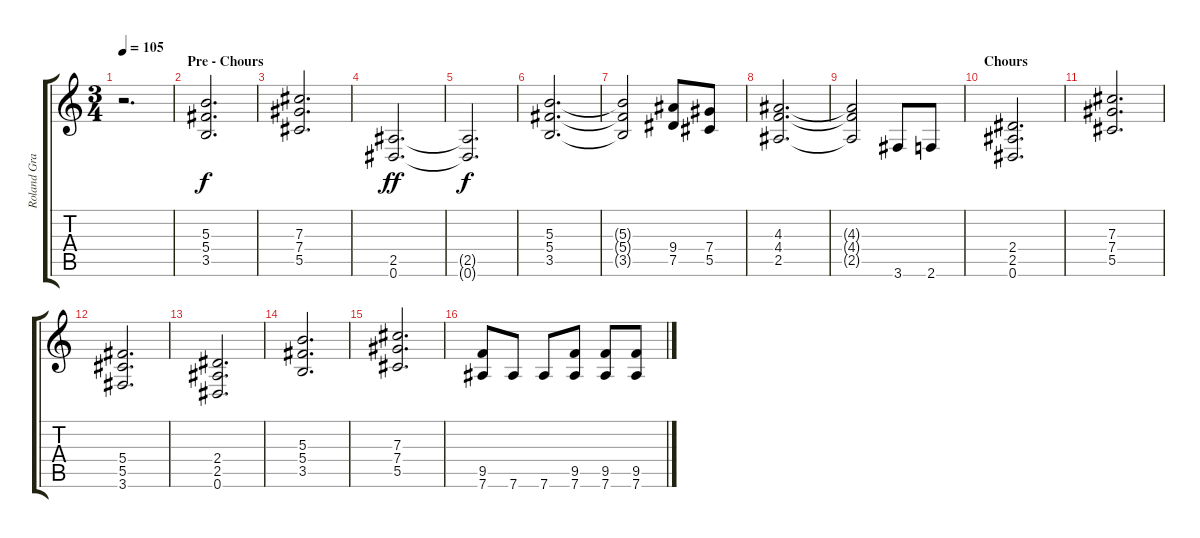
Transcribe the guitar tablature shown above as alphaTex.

\track ("Roland Grapow" "Roland Gra") {instrument overdrivenguitar}
\staff {score tabs}
\tuning (Eb4 Bb3 Gb3 Db3 Ab2 Eb2) {hide}
\ts (3 4)
\tempo 105
\clef g2
\ks c
r.2{d dy f} |
\section ("" "Pre - Chours")
(5.3 5.4 3.5).2{d volume 11 instrument distortionguitar} |
(7.3 7.4 5.5).2{d} |
(2.5 0.6).2{d dy ff volume 9} |
(2.5{t} 0.6{t}).2{d dy f} |
(5.3 5.4 3.5).2{d volume 11} |
(5.3{t} 5.4{t} 3.5{t}).2 (9.4 7.5).8 (7.4 5.5).8 |
(4.3 4.4 2.5).2{d} |
(4.3{t} 4.4{t} 2.5{t}).2 3.6.8 2.6.8 |
\section ("" "Chours")
(2.4 2.5 0.6).2{d volume 7} |
(7.3 7.4 5.5).2{d} |
(5.4 5.5 3.6).2{d} |
(2.4 2.5 0.6).2{d} |
(5.3 5.4 3.5).2{d} |
(7.3 7.4 5.5).2{d} |
(9.5 7.6).8 7.6.8 7.6.8 (9.5 7.6).8 (9.5 7.6).8 (9.5 7.6).8
